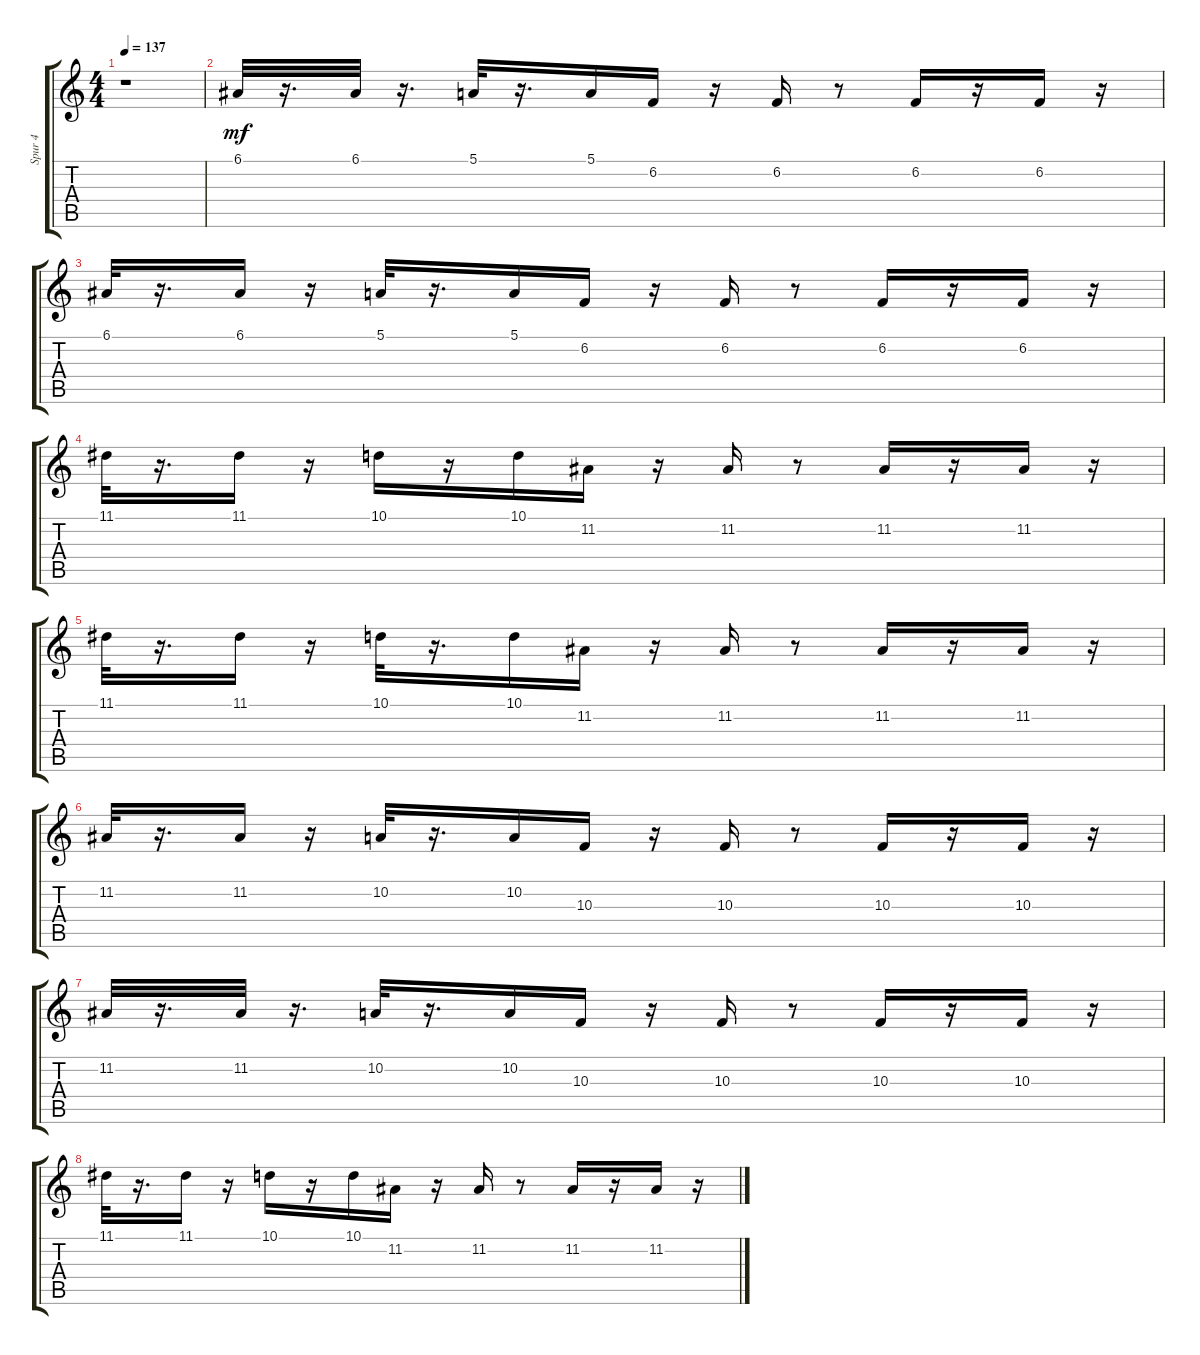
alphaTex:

\track ("Spur 4" "Spur 4") {instrument lead2sawtooth}
\staff {score tabs}
\tuning (E4 B3 G3 D3 A2 E2) {hide}
\ts (4 4)
\tempo 137
\clef g2
\ks c
r.1{dy mf instrument lead2sawtooth} |
6.1.32 r.16{d} 6.1.32 r.16{d} 5.1.32 r.16{d} 5.1.16 6.2.16 r.16 6.2.16 r.8 6.2.16 r.16 6.2.16 r.16 |
6.1.32 r.16{d} 6.1.16 r.16 5.1.32 r.16{d} 5.1.16 6.2.16 r.16 6.2.16 r.8 6.2.16 r.16 6.2.16 r.16 |
11.1.32 r.16{d} 11.1.16 r.16 10.1.16 r.16 10.1.16 11.2.16 r.16 11.2.16 r.8 11.2.16 r.16 11.2.16 r.16 |
11.1.32 r.16{d} 11.1.16 r.16 10.1.32 r.16{d} 10.1.16 11.2.16 r.16 11.2.16 r.8 11.2.16 r.16 11.2.16 r.16 |
11.2.32 r.16{d} 11.2.16 r.16 10.2.32 r.16{d} 10.2.16 10.3.16 r.16 10.3.16 r.8 10.3.16 r.16 10.3.16 r.16 |
11.2.32 r.16{d} 11.2.32 r.16{d} 10.2.32 r.16{d} 10.2.16 10.3.16 r.16 10.3.16 r.8 10.3.16 r.16 10.3.16 r.16 |
11.1.32 r.16{d} 11.1.16 r.16 10.1.16 r.16 10.1.16 11.2.16 r.16 11.2.16 r.8 11.2.16 r.16 11.2.16 r.16
